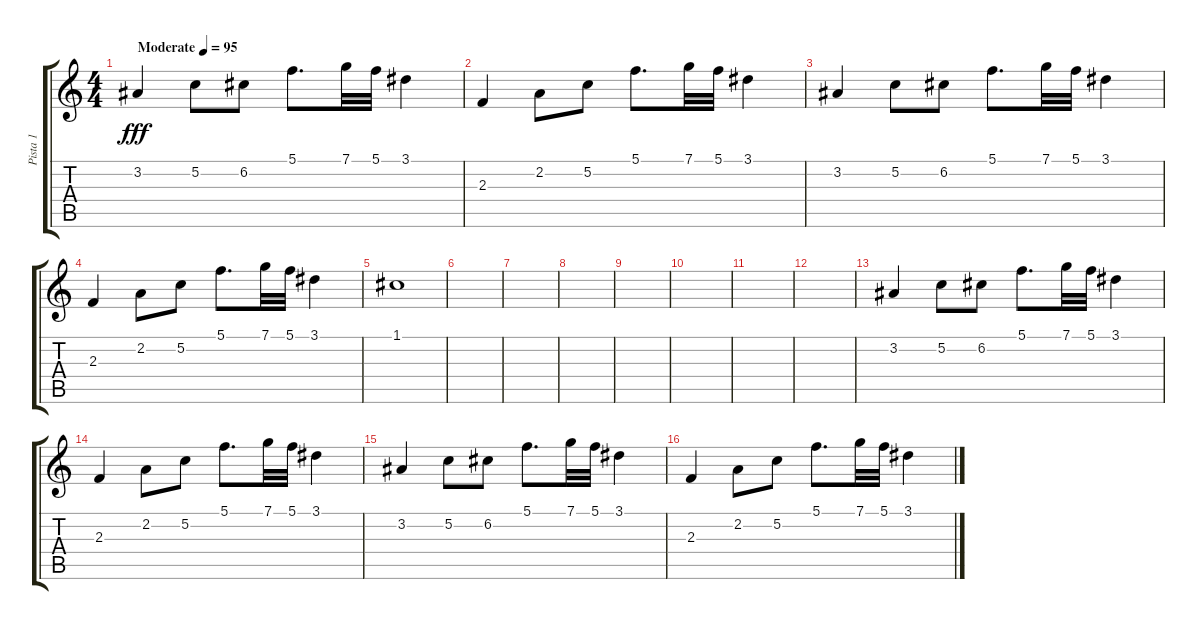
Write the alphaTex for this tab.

\track ("Pista 1" "Pista 1") {instrument overdrivenguitar}
\staff {score tabs}
\tuning (C4 G3 Eb3 Bb2 F2 C2) {hide}
\ts (4 4)
\tempo (95 "Moderate")
\clef g2
\ks c
3.2.4{dy fff instrument overdrivenguitar} 5.2.8 6.2.8 5.1.8{d} 7.1.32 5.1.32 3.1.4 |
2.3.4 2.2.8 5.2.8 5.1.8{d} 7.1.32 5.1.32 3.1.4 |
3.2.4 5.2.8 6.2.8 5.1.8{d} 7.1.32 5.1.32 3.1.4 |
2.3.4 2.2.8 5.2.8 5.1.8{d} 7.1.32 5.1.32 3.1.4 |
1.1.1 |
|
|
|
|
|
|
|
3.2.4 5.2.8 6.2.8 5.1.8{d} 7.1.32 5.1.32 3.1.4 |
2.3.4 2.2.8 5.2.8 5.1.8{d} 7.1.32 5.1.32 3.1.4 |
3.2.4 5.2.8 6.2.8 5.1.8{d} 7.1.32 5.1.32 3.1.4 |
2.3.4 2.2.8 5.2.8 5.1.8{d} 7.1.32 5.1.32 3.1.4
